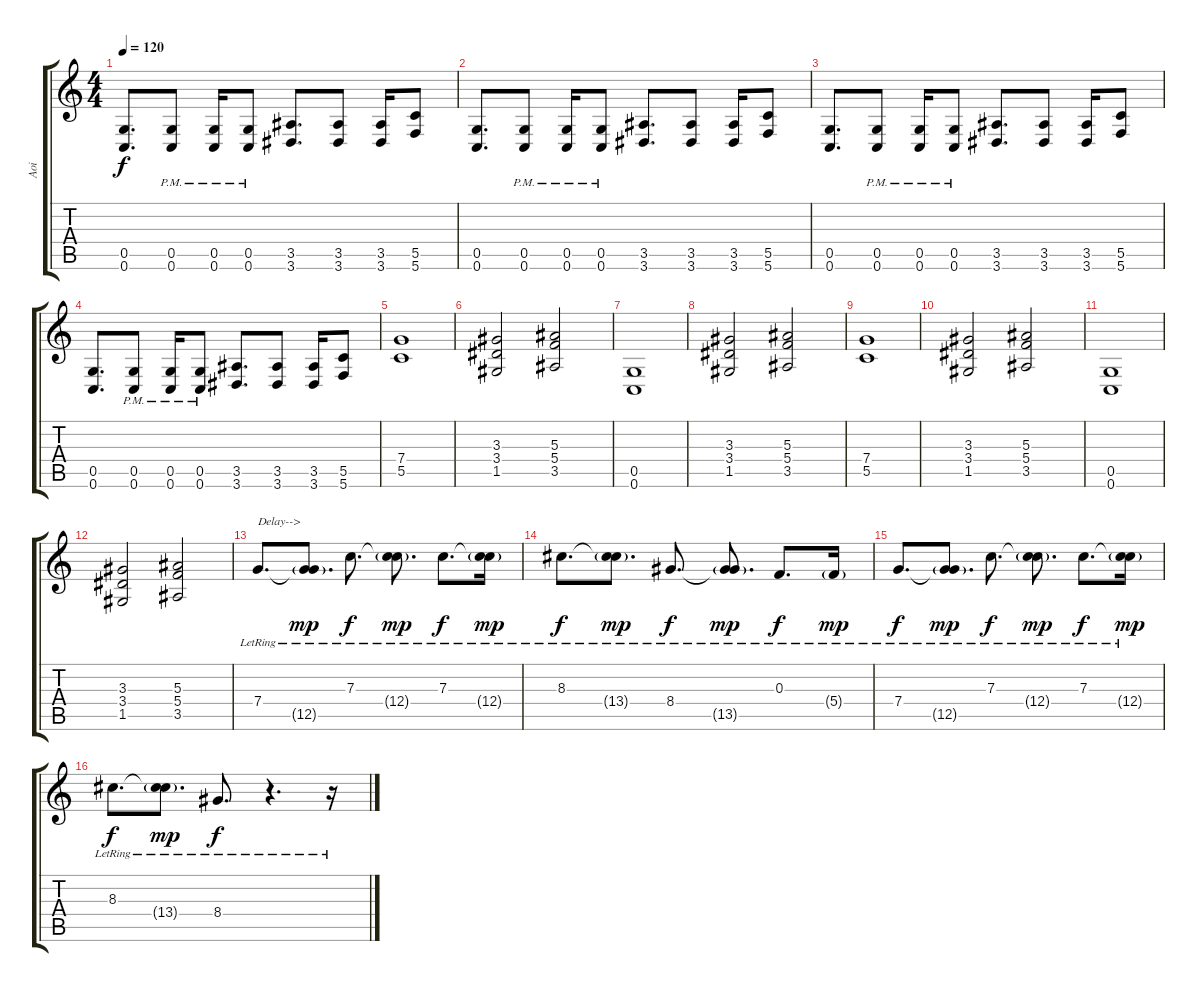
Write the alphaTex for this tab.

\track ("Aoi" "Aoi") {instrument electricguitarclean}
\staff {score tabs}
\tuning (D4 A3 F3 C3 G2 C2) {hide}
\ts (4 4)
\tempo 120
\clef g2
\ks c
(0.5 0.6).8{d dy f} (0.5{pm} 0.6{pm}).8 (0.5{pm} 0.6{pm}).16 (0.5{pm} 0.6{pm}).8 (3.5 3.6).8{d} (3.5 3.6).8 (3.5 3.6).16 (5.5 5.6).8 |
(0.5 0.6).8{d} (0.5{pm} 0.6{pm}).8 (0.5{pm} 0.6{pm}).16 (0.5{pm} 0.6{pm}).8 (3.5 3.6).8{d} (3.5 3.6).8 (3.5 3.6).16 (5.5 5.6).8 |
(0.5 0.6).8{d} (0.5{pm} 0.6{pm}).8 (0.5{pm} 0.6{pm}).16 (0.5{pm} 0.6{pm}).8 (3.5 3.6).8{d} (3.5 3.6).8 (3.5 3.6).16 (5.5 5.6).8 |
(0.5 0.6).8{d} (0.5{pm} 0.6{pm}).8 (0.5{pm} 0.6{pm}).16 (0.5{pm} 0.6{pm}).8 (3.5 3.6).8{d} (3.5 3.6).8 (3.5 3.6).16 (5.5 5.6).8 |
(7.4 5.5).1 |
(3.3 3.4 1.5).2 (5.3 5.4 3.5).2 |
(0.5 0.6).1 |
(3.3 3.4 1.5).2 (5.3 5.4 3.5).2 |
(7.4 5.5).1 |
(3.3 3.4 1.5).2 (5.3 5.4 3.5).2 |
(0.5 0.6).1 |
(3.3 3.4 1.5).2 (5.3 5.4 3.5).2 |
7.4{lr}.8{d txt "Delay-->" instrument electricguitarclean} (7.4{t} 12.5{g lr}).8{d dy mp} 7.3{lr}.8{d dy f} (7.3{t} 12.4{g lr}).8{d dy mp} 7.3{lr}.8{d dy f} (7.3{t} 12.4{g lr}).16{dy mp} |
8.3{lr}.8{d dy f} (8.3{t} 13.4{g lr}).8{d dy mp} 8.4{lr}.8{d dy f} (8.4{t} 13.5{g lr}).8{d dy mp} 0.3{lr}.8{d dy f} 5.4{g lr}.16{dy mp} |
7.4{lr}.8{d dy f} (7.4{t} 12.5{g lr}).8{d dy mp} 7.3{lr}.8{d dy f} (7.3{t} 12.4{g lr}).8{d dy mp} 7.3{lr}.8{d dy f} (7.3{t} 12.4{g lr}).16{dy mp} |
8.3{lr}.8{d dy f} (8.3{t} 13.4{g lr}).8{d dy mp} 8.4{lr}.8{d dy f} r.4{d} r.16
